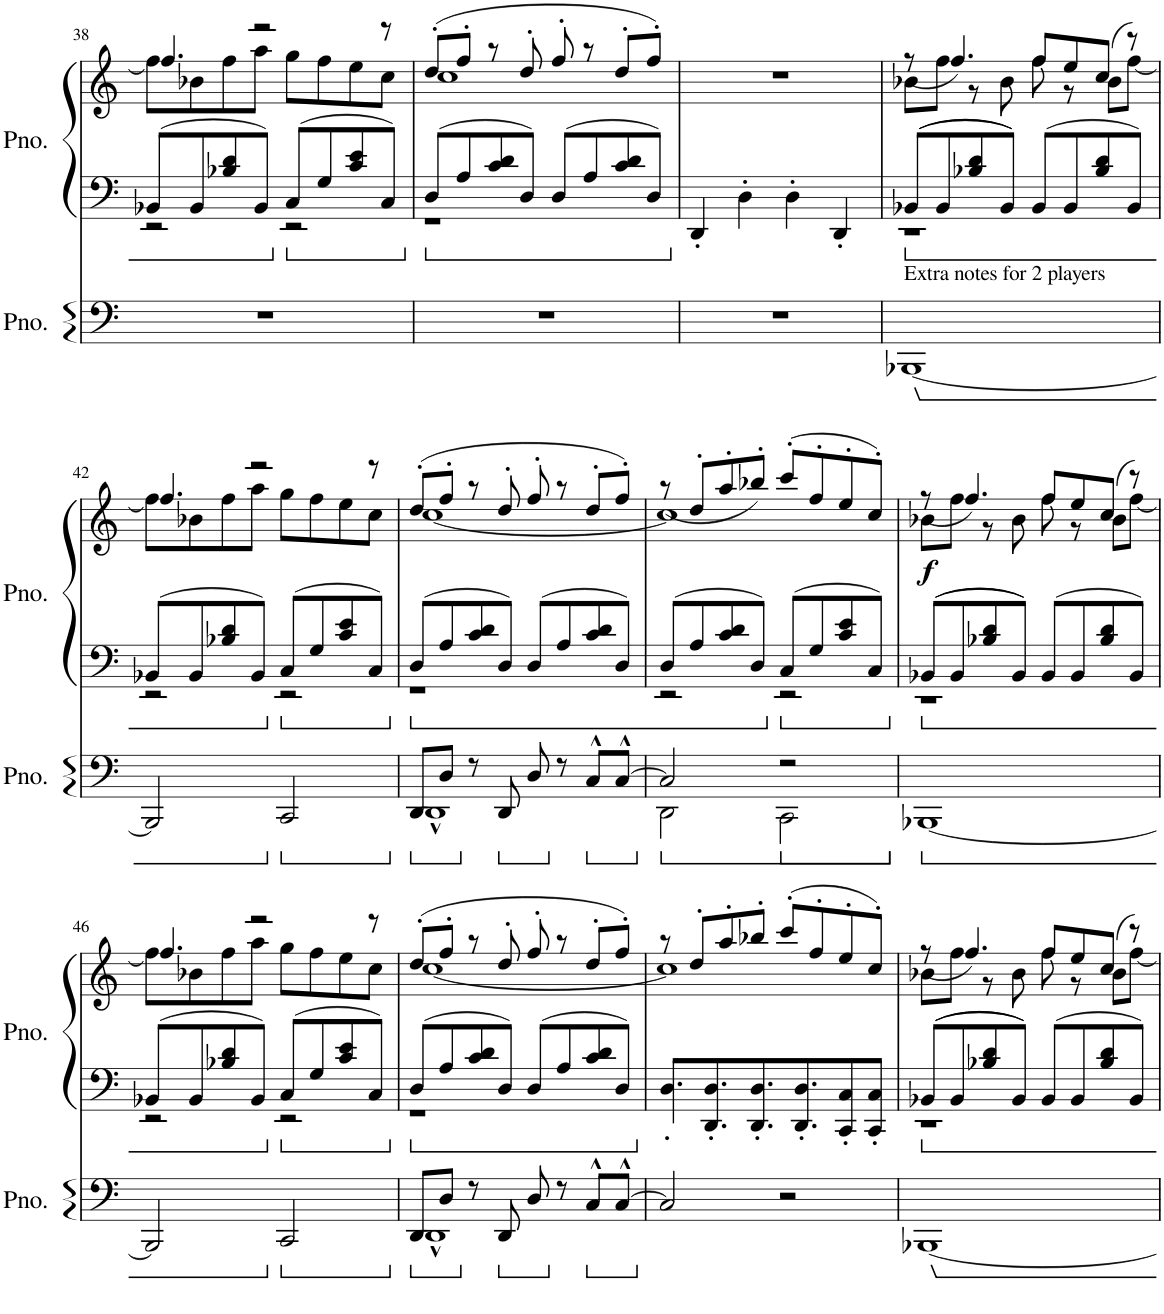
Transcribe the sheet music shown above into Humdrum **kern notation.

**kern	**kern	**kern	**dynam
*part2	*part1	*part1	*part1
*staff3	*staff2	*staff1	*staff1/2
*I"Piano	*I"Piano	*	*
*I'Pno.	*I'Pno.	*	*
!!LO:PB:g=z
*clefF4	*clefF4	*clefG2	*
*k[]	*k[]	*k[]	*
*M4/4	*M4/4	*M4/4	*
=38	=38	=38	=38
*	*^	*^	*
1r	8BB-X/L	2r	4.ff/	8ff\L]	.
.	8BB-/	.	.	8b-X\	.
.	8B-X/ 8d/	.	.	8ff\	.
.	8BB-/J	.	2r	8aa\J	.
.	8C/L	2r	.	8gg\L	.
.	8G/	.	.	8ff\	.
.	8c/ 8e/	.	.	8ee\	.
.	8C/J	.	8r	8cc\J	.
=39	=39	=39	=39	=39	=39
1r	8D/L	1r	(8dd'/L	1cc	.
.	8A/	.	8ff'/J	.	.
.	8c/ 8d/	.	8r	.	.
.	8D/J	.	8dd'/	.	.
.	8D/L	.	8ff'/	.	.
.	8A/	.	8r	.	.
.	8c/ 8d/	.	8dd'/L	.	.
.	8D/J	.	8ff'/J)	.	.
*	*v	*v	*	*	*
*	*	*v	*v	*
=40	=40	=40	=40
1r	4DD'/	1r	.
.	4D'\	.	.
.	4D'\	.	.
.	4DD'/	.	.
=41	=41	=41	=41
*	*^	*^	*
!LO:TX:a:t=Extra notes for 2 players	!	!	!	!	!
[1BBB-X	8BB-X/L	1r	(8r	8b-X\L	.
.	8BB-/	.	4.ff/)	8ff\J	.
.	8B-X/ 8d/	.	.	8r	.
.	8BB-/J	.	.	8b-\	.
.	8BB-/L	.	8ff/L	8ff\	.
.	8BB-/	.	8ee/	8r	.
.	8B-/ 8d/	.	(8cc/J	8b-\L	.
.	8BB-/J	.	8r)	[8ff\J	.
!!LO:LB:g=z	!!
=42	=42	=42	=42	=42	=42
2BBB-/]	8BB-X/L	2r	4.ff/	8ff\L]	.
.	8BB-/	.	.	8b-X\	.
.	8B-X/ 8d/	.	.	8ff\	.
.	8BB-/J	.	2r	8aa\J	.
*ped	*	*	*	*	*
2CC/	8C/L	2r	.	8gg\L	.
.	8G/	.	.	8ff\	.
.	8c/ 8e/	.	.	8ee\	.
.	8C/J	.	8r	8cc\J	.
=43	=43	=43	=43	=43	=43
*Xped	*	*	*	*	*
*ped	*	*	*	*	*
*^	*	*	*	*	*
8DD/L	1DD^^	8D/L	1r	(8dd'/L	[1cc	.
8D/J	.	8A/	.	8ff'/J	.	.
*Xped	*	*	*	*	*	*
8r	.	8c/ 8d/	.	8r	.	.
*ped	*	*	*	*	*	*
8DD/	.	8D/J	.	8dd'/	.	.
8D/	.	8D/L	.	8ff'/	.	.
*Xped	*	*	*	*	*	*
8r	.	8A/	.	8r	.	.
*ped	*	*	*	*	*	*
8C^^/L	.	8c/ 8d/	.	8dd'/L	.	.
[8C^^/J	.	8D/J	.	8ff'/J)	.	.
=44	=44	=44	=44	=44	=44	=44
*Xped	*	*	*	*	*	*
*ped	*	*	*	*	*	*
2C/]	2DD\	8D/L	2r	(8r	1cc]	.
.	.	8A/	.	8dd'/L	.	.
.	.	8c/ 8d/	.	8aa'/	.	.
.	.	8D/J	.	8bb-X'/J)	.	.
*ped	*	*	*	*	*	*
2r	2CC\	8C/L	2r	(8ccc'/L	.	.
.	.	8G/	.	8ff'/	.	.
.	.	8c/ 8e/	.	8ee'/	.	.
.	.	8C/J	.	8cc'/J)	.	.
*v	*v	*	*	*	*	*
=45	=45	=45	=45	=45	=45
*Xped	*	*	*	*	*
*Xped	*	*	*	*	*
*ped	*	*	*	*	*
!	!	!	!	!	!LO:DY:b
[1BBB-X	8BB-X/L	1r	(8r	8b-X\L	f
.	8BB-/	.	4.ff/)	8ff\J	.
.	8B-X/ 8d/	.	.	8r	.
.	8BB-/J	.	.	8b-\	.
.	8BB-/L	.	8ff/L	8ff\	.
.	8BB-/	.	8ee/	8r	.
.	8B-/ 8d/	.	(8cc/J	8b-\L	.
.	8BB-/J	.	8r)	[8ff\J	.
!!LO:LB:g=z	!!
=46	=46	=46	=46	=46	=46
2BBB-/]	8BB-X/L	2r	4.ff/	8ff\L]	.
.	8BB-/	.	.	8b-X\	.
.	8B-X/ 8d/	.	.	8ff\	.
.	8BB-/J	.	2r	8aa\J	.
*Xped	*	*	*	*	*
*ped	*	*	*	*	*
2CC/	8C/L	2r	.	8gg\L	.
.	8G/	.	.	8ff\	.
.	8c/ 8e/	.	.	8ee\	.
.	8C/J	.	8r	8cc\J	.
=47	=47	=47	=47	=47	=47
*Xped	*	*	*	*	*
*ped	*	*	*	*	*
*^	*	*	*	*	*
8DD/L	1DD^^	8D/L	1r	(8dd'/L	[1cc	.
8D/J	.	8A/	.	8ff'/J	.	.
*Xped	*	*	*	*	*	*
8r	.	8c/ 8d/	.	8r	.	.
*ped	*	*	*	*	*	*
8DD/	.	8D/J	.	8dd'/	.	.
8D/	.	8D/L	.	8ff'/	.	.
*Xped	*	*	*	*	*	*
8r	.	8A/	.	8r	.	.
*ped	*	*	*	*	*	*
8C^^/L	.	8c/ 8d/	.	8dd'/L	.	.
[8C^^/J	.	8D/J	.	8ff'/J)	.	.
*v	*v	*	*	*	*	*
*	*v	*v	*	*	*
=48	=48	=48	=48	=48
*Xped	*	*	*	*
2C/]	8.DD/' 8.D/'L	8r	1cc]	.
.	.	8dd'/L	.	.
.	8.DD/' 8.D/'	.	.	.
.	.	8aa'/	.	.
.	8.DD/' 8.D/'	8bb-X'/J	.	.
2r	.	(8ccc'/L	.	.
.	8.DD/' 8.D/'	.	.	.
.	.	8ff'/	.	.
.	8CC/' 8C/'	8ee'/	.	.
.	8CC/' 8C/'J	8cc'/J)	.	.
=49	=49	=49	=49	=49
*	*^	*	*	*
[1BBB-X	8BB-X/L	1r	(8r	8b-X\L	.
.	8BB-/	.	4.ff/)	8ff\J	.
.	8B-X/ 8d/	.	.	8r	.
.	8BB-/J	.	.	8b-\	.
.	8BB-/L	.	8ff/L	8ff\	.
.	8BB-/	.	8ee/	8r	.
.	8B-/ 8d/	.	(8cc/J	8b-\L	.
.	8BB-/J	.	8r)	[8ff\J	.
*	*v	*v	*	*	*
*	*	*v	*v	*
=	=	=	=
*-	*-	*-	*-
